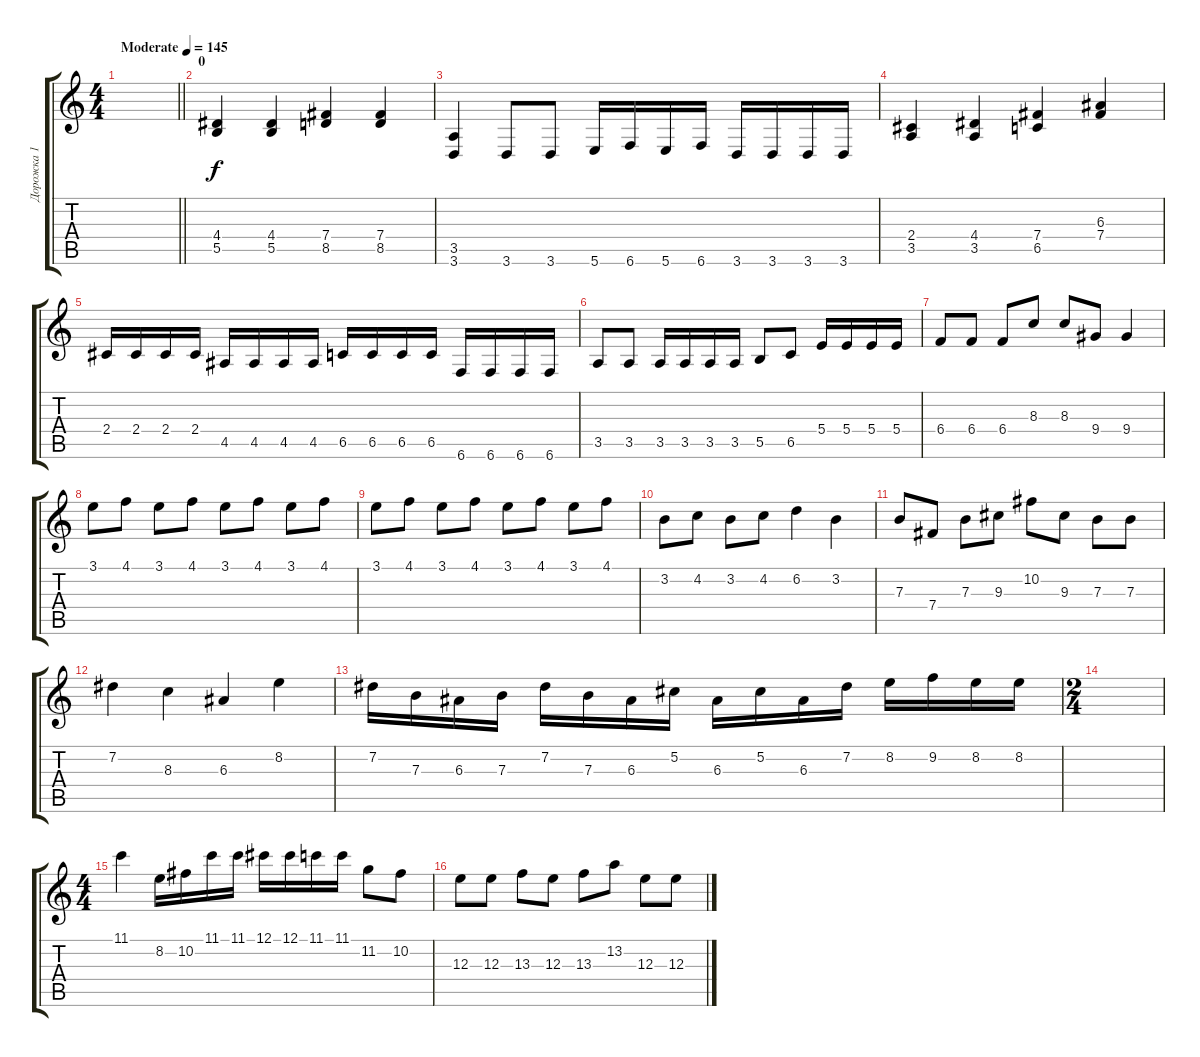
\track ("Дорожка 1" "Дорожка 1") {instrument distortionguitar}
\staff {score tabs}
\tuning (Db4 Ab3 E3 B2 Gb2 B1) {hide}
\ts (4 4)
\tempo (145 "Moderate")
\clef g2
\barLineRight lightlight
\ks c
|
\section ("" "0")
(4.4 5.5).4 (4.4 5.5).4 (7.4 8.5).4 (7.4 8.5).4 |
(3.5 3.6).4 3.6.8 3.6.8 5.6.16 6.6.16 5.6.16 6.6.16 3.6.16 3.6.16 3.6.16 3.6.16 |
(2.4 3.5).4 (4.4 3.5).4 (7.4 6.5).4 (6.3 7.4).4 |
2.4.16 2.4.16 2.4.16 2.4.16 4.5.16 4.5.16 4.5.16 4.5.16 6.5.16 6.5.16 6.5.16 6.5.16 6.6.16 6.6.16 6.6.16 6.6.16 |
3.5.8 3.5.8 3.5.16 3.5.16 3.5.16 3.5.16 5.5.8 6.5.8 5.4.16 5.4.16 5.4.16 5.4.16 |
6.4.8 6.4.8 6.4.8 8.3.8 8.3.8 9.4.8 9.4.4 |
3.1.8 4.1.8 3.1.8 4.1.8 3.1.8 4.1.8 3.1.8 4.1.8 |
3.1.8 4.1.8 3.1.8 4.1.8 3.1.8 4.1.8 3.1.8 4.1.8 |
3.2.8 4.2.8 3.2.8 4.2.8 6.2.4 3.2.4 |
7.3.8 7.4.8 7.3.8 9.3.8 10.2.8 9.3.8 7.3.8 7.3.8 |
7.2.4 8.3.4 6.3.4 8.2.4 |
7.2.16 7.3.16 6.3.16 7.3.16 7.2.16 7.3.16 6.3.16 5.2.16 6.3.16 5.2.16 6.3.16 7.2.16 8.2.16 9.2.16 8.2.16 8.2.16 |
\ts (2 4)
|
\ts (4 4)
11.1.4 8.2.16 10.2.16 11.1.16 11.1.16 12.1.16 12.1.16 11.1.16 11.1.16 11.2.8 10.2.8 |
12.3.8 12.3.8 13.3.8 12.3.8 13.3.8 13.2.8 12.3.8 12.3.8
